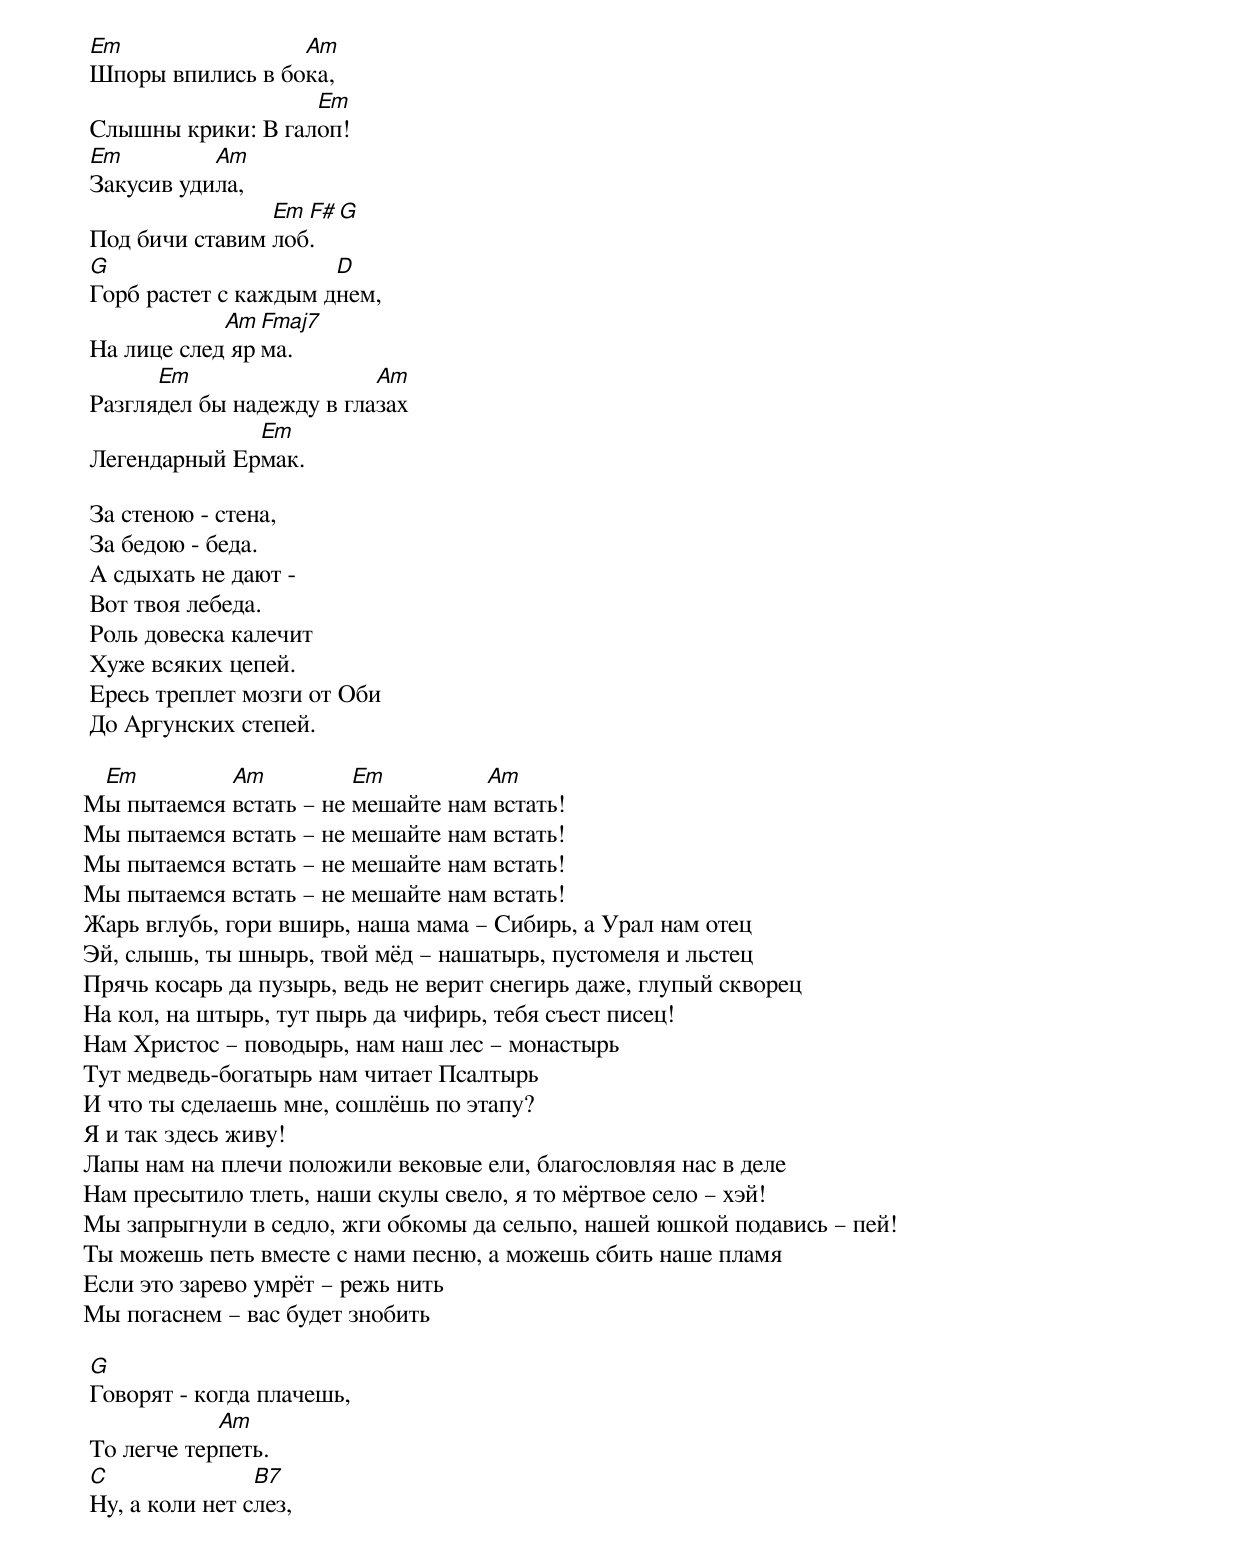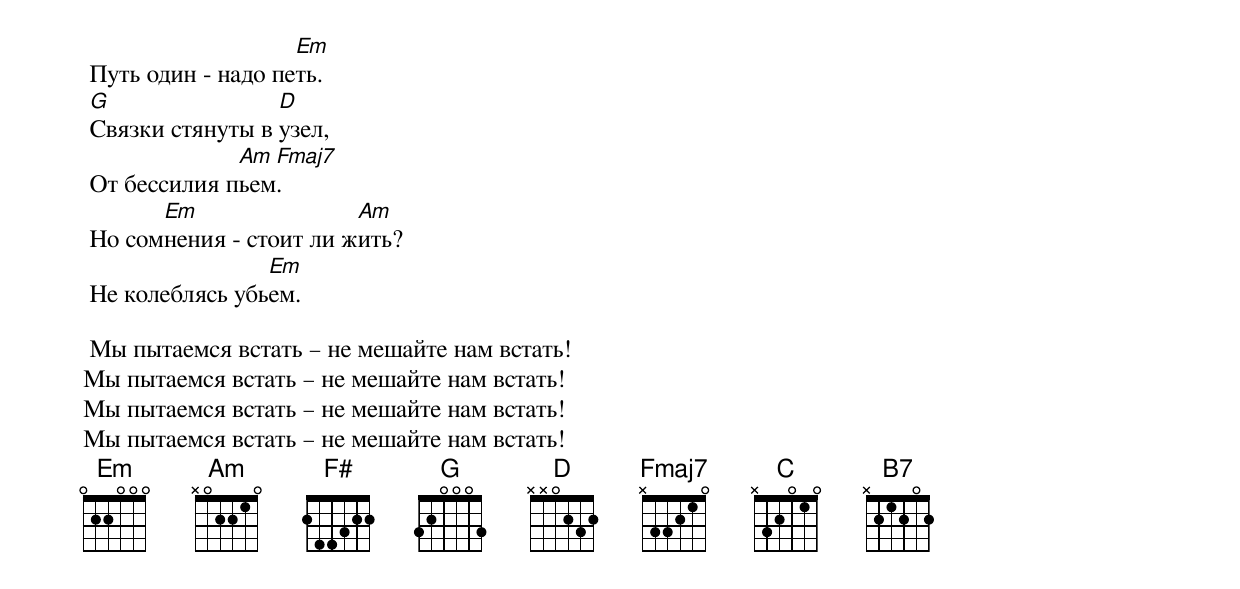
 Em                Am
 Шпоры впились в бока,
                    Em
 Слышны крики: В галоп!
 Em         Am
 Закусив удила,
                 Em F# G
 Под бичи ставим лоб.
 G                     D
 Горб растет с каждым днем,
             Am Fmaj7
 На лице след ярма.
       Em                  Am
 Разглядел бы надежду в глазах
               Em
 Легендарный Ермак.

 За стеною - стена,
 За бедою - беда.
 А сдыхать не дают -
 Вот твоя лебеда.
 Роль довеска калечит
 Хуже всяких цепей.
 Ересь треплет мозги от Оби
 До Аргунских степей.

 Em         Am          Em         Am
Мы пытаемся встать – не мешайте нам встать!
Мы пытаемся встать – не мешайте нам встать!
Мы пытаемся встать – не мешайте нам встать!
Мы пытаемся встать – не мешайте нам встать!
Жарь вглубь, гори вширь, наша мама – Сибирь, а Урал нам отец
Эй, слышь, ты шнырь, твой мёд – нашатырь, пустомеля и льстец
Прячь косарь да пузырь, ведь не верит снегирь даже, глупый скворец
На кол, на штырь, тут пырь да чифирь, тебя съест писец!
Нам Христос – поводырь, нам наш лес – монастырь
Тут медведь-богатырь нам читает Псалтырь
И что ты сделаешь мне, сошлёшь по этапу?
Я и так здесь живу!
Лапы нам на плечи положили вековые ели, благословляя нас в деле
Нам пресытило тлеть, наши скулы свело, я то мёртвое село – хэй!
Мы запрыгнули в седло, жги обкомы да сельпо, нашей юшкой подавись – пей!
Ты можешь петь вместе с нами песню, а можешь сбить наше пламя
Если это зарево умрёт – режь нить
Мы погаснем – вас будет знобить

 G
 Говорят - когда плачешь,
             Am
 То легче терпеть.
 C               B7
 Hy, а коли нет слез,
                    Em
 Путь один - надо петь.
 G                D
 Связки стянуты в узел,
              Am Fmaj7
 От бессилия пьем.
       Em                Am
 Но сомнения - стоит ли жить?
                 Em
 Не колеблясь убьем.

 Мы пытаемся встать – не мешайте нам встать!
Мы пытаемся встать – не мешайте нам встать!
Мы пытаемся встать – не мешайте нам встать!
Мы пытаемся встать – не мешайте нам встать!
